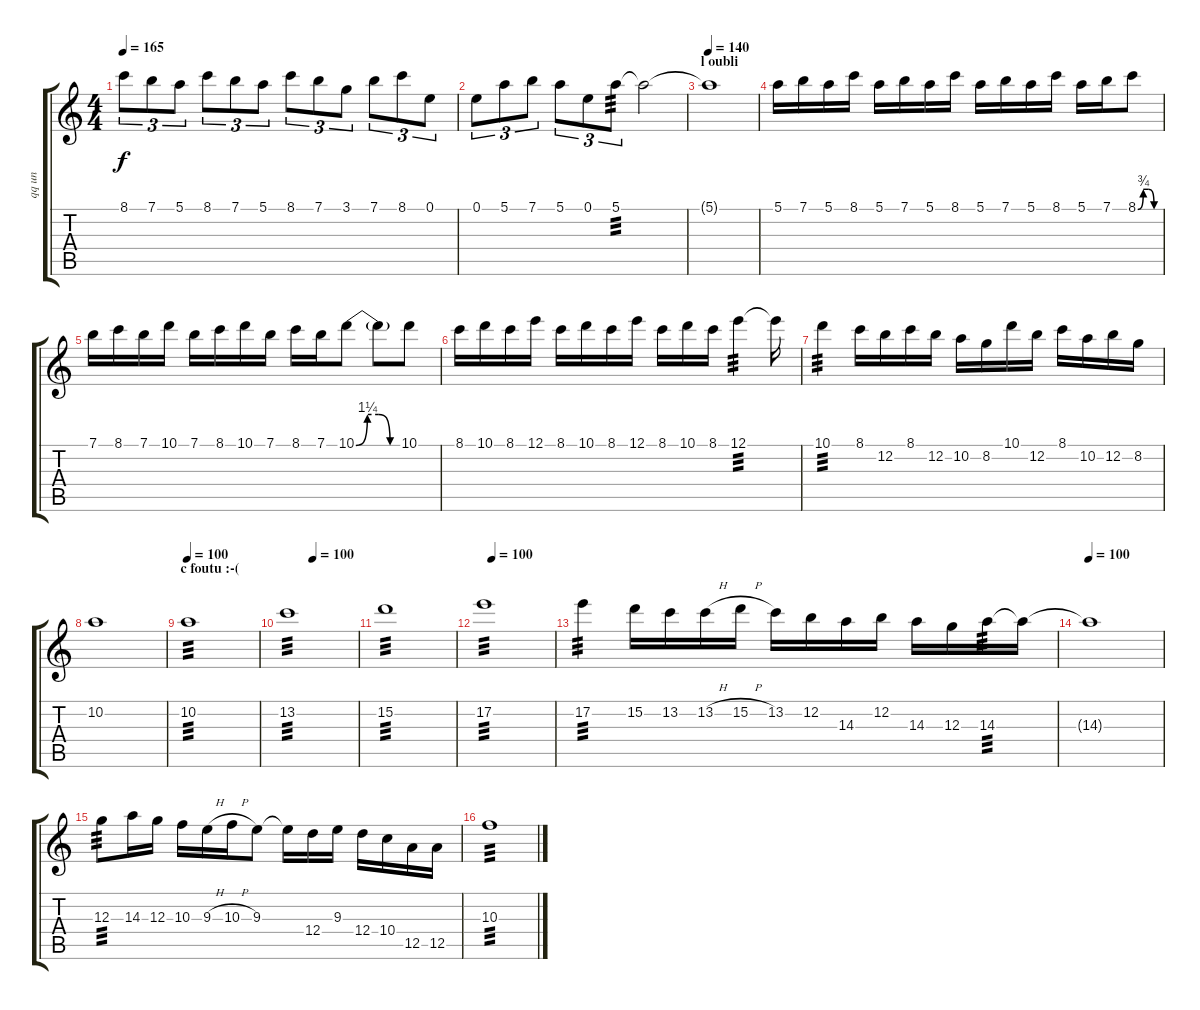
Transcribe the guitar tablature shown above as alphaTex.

\track ("qq un" "qq un") {instrument overdrivenguitar}
\staff {score tabs}
\tuning (E4 B3 G3 D3 A2 E2) {hide}
\ts (4 4)
\tempo 165
\clef g2
\ks c
8.1.8{tu (3 2) dy f} 7.1.8{tu (3 2)} 5.1.8{tu (3 2)} 8.1.8{tu (3 2)} 7.1.8{tu (3 2)} 5.1.8{tu (3 2)} 8.1.8{tu (3 2)} 7.1.8{tu (3 2)} 3.1.8{tu (3 2)} 7.1.8{tu (3 2)} 8.1.8{tu (3 2)} 0.1.8{tu (3 2)} |
0.1.8{tu (3 2)} 5.1.8{tu (3 2)} 7.1.8{tu (3 2)} 5.1.8{tu (3 2)} 0.1.8{tu (3 2)} 5.1.8{tu (3 2) tp 3} 5.1{t}.2 |
\section ("" "l oubli")
\tempo 140
5.1{t}.1 |
5.1.16 7.1.16 5.1.16 8.1.16 5.1.16 7.1.16 5.1.16 8.1.16 5.1.16 7.1.16 5.1.16 8.1.16 5.1.16 7.1.16 8.1{be (custom 0 0 15 3 30 3 45 0 60 0)}.8 |
7.1.16 8.1.16 7.1.16 10.1.16 7.1.16 8.1.16 10.1.16 7.1.16 8.1.16 7.1.16 10.1{be (custom 0 0 15 5 30 5 45 0 60 0)}.8 10.1{t}.8 10.1.8 |
8.1.16 10.1.16 8.1.16 12.1.16 8.1.16 10.1.16 8.1.16 12.1.16 8.1.16 10.1.16 8.1.16 12.1.4{tp 3} 12.1{t}.16 |
10.1.4{tp 3} 8.1.16 12.2.16 8.1.16 12.2.16 10.2.16 8.2.16 10.1.16 12.2.16 8.1.16 10.2.16 12.2.16 8.2.16 |
10.2.1 |
\section ("" "c foutu :-(")
\tempo 100
10.2.1{tp 3 volume 9} |
\tempo (100 0.375)
13.2.1{tp 3} |
15.2.1{tp 3} |
\tempo (100 0.125)
17.2.1{tp 3} |
17.2.4{tp 3} 15.2.16 13.2.16 13.2{h}.16 15.2{h}.16 13.2.16 12.2.16 14.3.16 12.2.16 14.3.16 12.3.16 14.3.16{tp 3} 14.3{t}.16 |
\tempo 100
14.3{t}.1 |
12.3.8{tp 3} 14.3.16 12.3.16 10.3.16 9.3{h}.16 10.3{h}.16 9.3.8 9.3{t}.16 12.4.16 9.3.16 12.4.16 10.4.16 12.5.16 12.5.16 |
10.3.1{tp 3}
